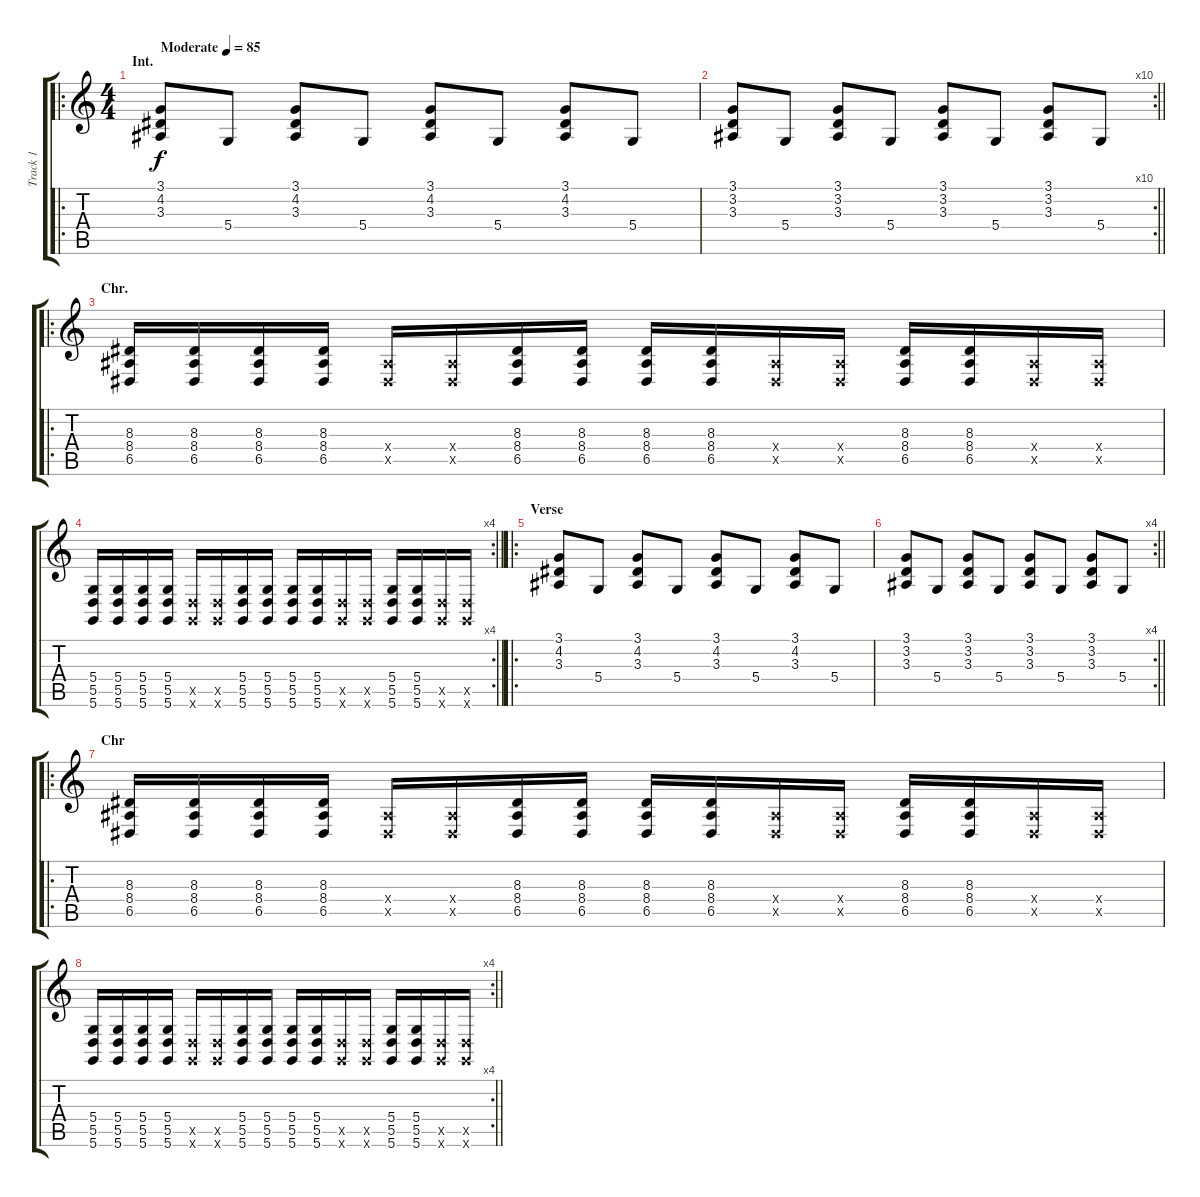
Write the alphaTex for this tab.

\track ("Track 1" "Track 1") {instrument acousticgrandpiano}
\staff {score tabs}
\tuning (E4 B3 G3 D3 A2 D2) {hide}
\ro
\ts (4 4)
\section ("" "Int.")
\tempo (85 "Moderate")
\clef g2
\ks c
(3.1 4.2 3.3).8{dy f instrument acousticgrandpiano} 5.4.8 (3.1 4.2 3.3).8 5.4.8 (3.1 4.2 3.3).8 5.4.8 (3.1 4.2 3.3).8 5.4.8 |
\rc 10
\barLineRight lightlight
(3.1 3.2 3.3).8 5.4.8 (3.1 3.2 3.3).8 5.4.8 (3.1 3.2 3.3).8 5.4.8 (3.1 3.2 3.3).8 5.4.8 |
\ro
\section ("" "Chr.")
(8.3 8.4 6.5).16{instrument distortionguitar} (8.3 8.4 6.5).16 (8.3 8.4 6.5).16 (8.3 8.4 6.5).16 (8.4{x} 6.5{x}).16 (8.4{x} 6.5{x}).16 (8.3 8.4 6.5).16 (8.3 8.4 6.5).16 (8.3 8.4 6.5).16 (8.3 8.4 6.5).16 (8.4{x} 6.5{x}).16 (8.4{x} 6.5{x}).16 (8.3 8.4 6.5).16 (8.3 8.4 6.5).16 (8.4{x} 6.5{x}).16 (8.4{x} 6.5{x}).16 |
\rc 4
\barLineRight lightlight
(5.4 5.5 5.6).16 (5.4 5.5 5.6).16 (5.4 5.5 5.6).16 (5.4 5.5 5.6).16 (5.5{x} 5.6{x}).16 (5.5{x} 5.6{x}).16 (5.4 5.5 5.6).16 (5.4 5.5 5.6).16 (5.4 5.5 5.6).16 (5.4 5.5 5.6).16 (5.5{x} 5.6{x}).16 (5.5{x} 5.6{x}).16 (5.4 5.5 5.6).16 (5.4 5.5 5.6).16 (5.5{x} 5.6{x}).16 (5.5{x} 5.6{x}).16 |
\ro
\section ("" "Verse ")
(3.1 4.2 3.3).8{instrument electricguitarclean} 5.4.8 (3.1 4.2 3.3).8 5.4.8 (3.1 4.2 3.3).8 5.4.8 (3.1 4.2 3.3).8 5.4.8 |
\rc 4
\barLineRight lightlight
(3.1 3.2 3.3).8 5.4.8 (3.1 3.2 3.3).8 5.4.8 (3.1 3.2 3.3).8 5.4.8 (3.1 3.2 3.3).8 5.4.8 |
\ro
\section ("" "Chr")
(8.3 8.4 6.5).16{instrument distortionguitar} (8.3 8.4 6.5).16 (8.3 8.4 6.5).16 (8.3 8.4 6.5).16 (8.4{x} 6.5{x}).16 (8.4{x} 6.5{x}).16 (8.3 8.4 6.5).16 (8.3 8.4 6.5).16 (8.3 8.4 6.5).16 (8.3 8.4 6.5).16 (8.4{x} 6.5{x}).16 (8.4{x} 6.5{x}).16 (8.3 8.4 6.5).16 (8.3 8.4 6.5).16 (8.4{x} 6.5{x}).16 (8.4{x} 6.5{x}).16 |
\rc 4
\barLineRight lightlight
(5.4 5.5 5.6).16 (5.4 5.5 5.6).16 (5.4 5.5 5.6).16 (5.4 5.5 5.6).16 (5.5{x} 5.6{x}).16 (5.5{x} 5.6{x}).16 (5.4 5.5 5.6).16 (5.4 5.5 5.6).16 (5.4 5.5 5.6).16 (5.4 5.5 5.6).16 (5.5{x} 5.6{x}).16 (5.5{x} 5.6{x}).16 (5.4 5.5 5.6).16 (5.4 5.5 5.6).16 (5.5{x} 5.6{x}).16 (5.5{x} 5.6{x}).16
